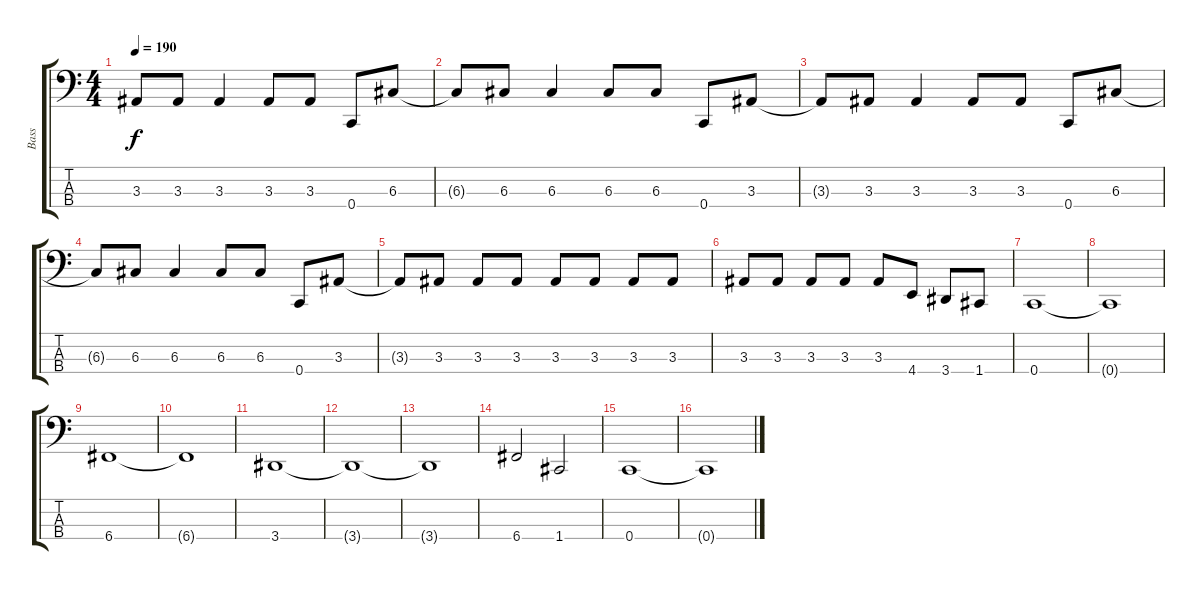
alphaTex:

\track ("Bass" "Bass") {instrument electricbasspick}
\staff {score tabs}
\tuning (F2 C2 G1 C1) {hide}
\ts (4 4)
\tempo 190
\clef f4
\ks c
3.3{t}.8{dy f} 3.3.8 3.3.4 3.3.8 3.3.8 0.4.8 6.3.8 |
6.3{t}.8 6.3.8 6.3.4 6.3.8 6.3.8 0.4.8 3.3.8 |
3.3{t}.8 3.3.8 3.3.4 3.3.8 3.3.8 0.4.8 6.3.8 |
6.3{t}.8 6.3.8 6.3.4 6.3.8 6.3.8 0.4.8 3.3.8 |
3.3{t}.8 3.3.8 3.3.8 3.3.8 3.3.8 3.3.8 3.3.8 3.3.8 |
3.3.8 3.3.8 3.3.8 3.3.8 3.3.8 4.4.8 3.4.8 1.4.8 |
0.4.1 |
0.4{t}.1 |
6.4.1 |
6.4{t}.1 |
3.4.1 |
3.4{t}.1 |
3.4{t}.1 |
6.4.2 1.4.2 |
0.4.1 |
0.4{t}.1
